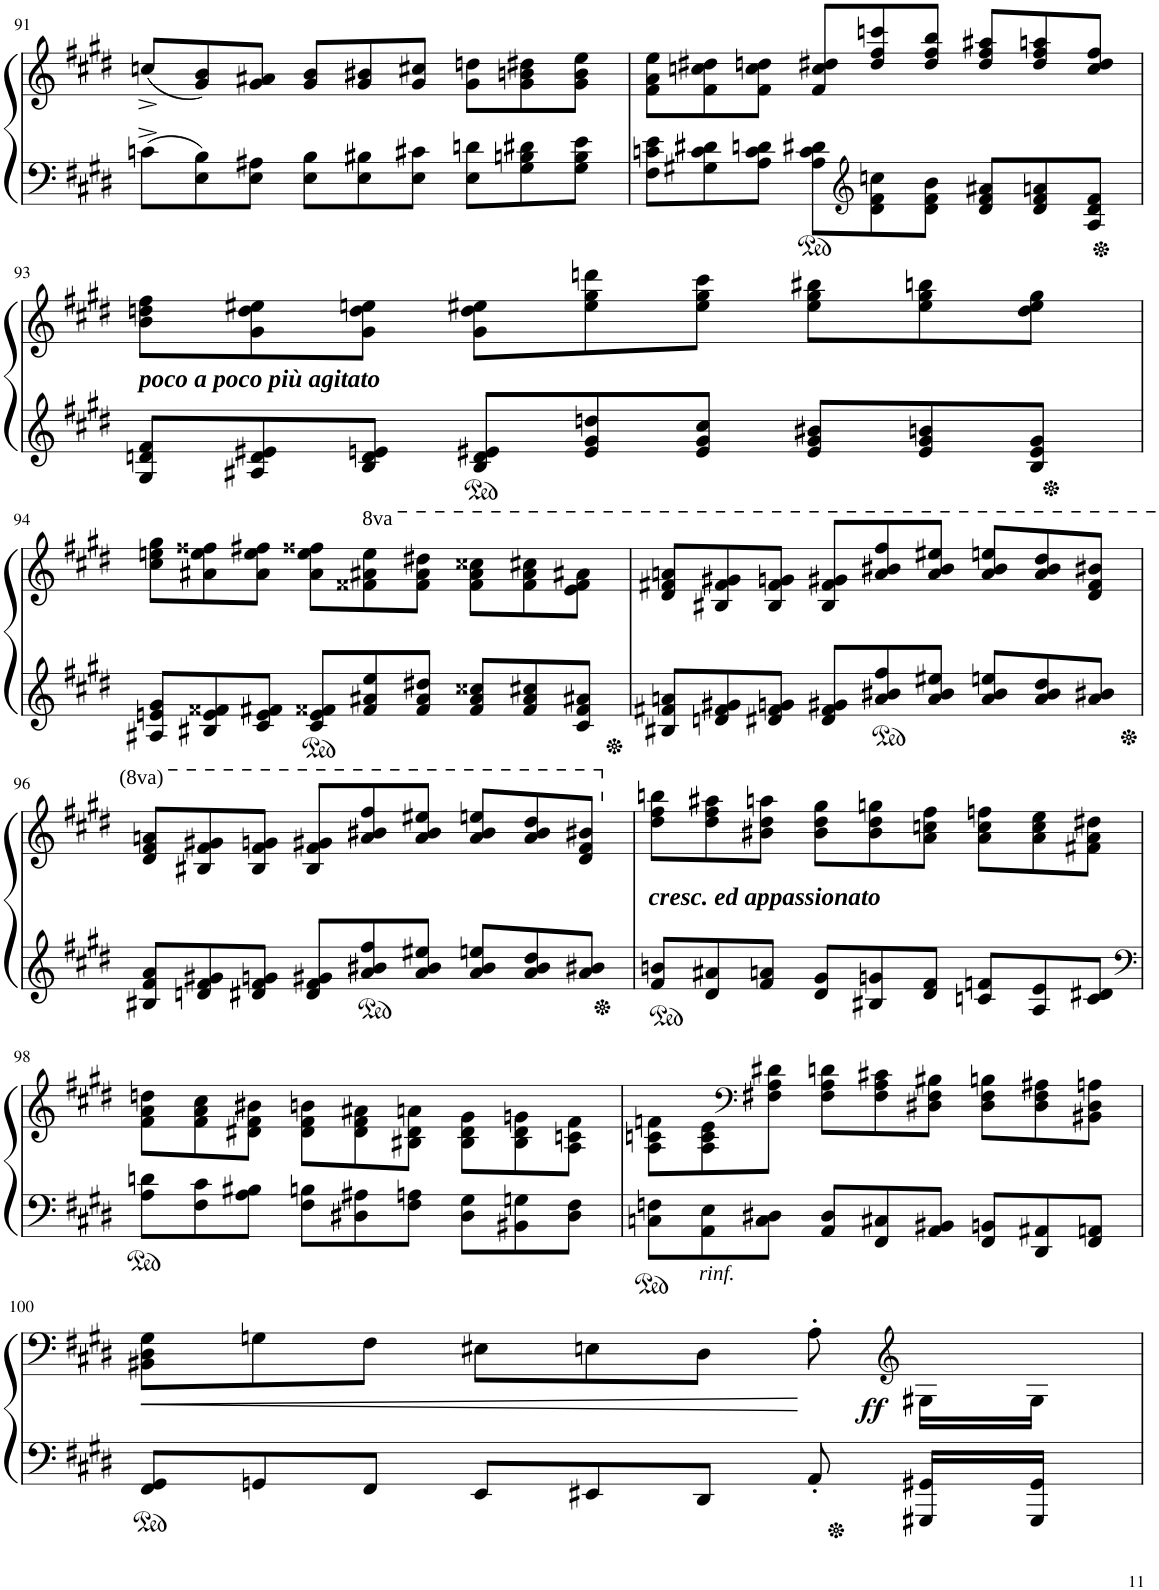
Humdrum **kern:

**kern	**kern	**dynam
*part1	*part1	*part1
*staff2	*staff1	*staff1/2
*I"Piano	*	*
*I'Pno	*	*
!!LO:PB:g=z
*clefF4	*clefG2	*
*k[f#c#g#d#]	*k[f#c#g#d#]	*
*M3/4	*M3/4	*
*Xtuplet	*Xtuplet	*
=91	=91	=91
12cn^\L	(12ccn^/L	.
12E\ 12B\	12g#/ 12b/)	.
12E\ 12A#X\J	12g#/ 12a#X/J	.
12E\ 12B\L	12g#/ 12b/L	.
12E\ 12B#X\	12g#/ 12b#X/	.
12E\ 12c#X\J	12g#/ 12cc#X/J	.
12E\ 12dn\L	12g#\ 12ddn\L	.
12G#\ 12Bn\ 12d#X\	12g#\ 12bn\ 12dd#X\	.
12G#\ 12B\ 12e\J	12g#\ 12b\ 12ee\J	.
=92	=92	=92
12F#\ 12cn\ 12e\L	12f#\ 12a\ 12ee\L	.
12G#X\ 12c\ 12d#X\	12f#\ 12ccn\ 12dd#X\	.
12A\ 12c\ 12dn\J	12f#\ 12cc\ 12ddn\J	.
12A\ 12c\ 12d#X\L	12f#/ 12cc/ 12dd#X/L	.
*clefG2	*	*
12d#\ 12f#\ 12ccn\	12dd#/ 12ff#/ 12cccn/	.
12d#\ 12f#\ 12b\J	12dd#/ 12ff#/ 12bb/J	.
12d#/ 12f#/ 12a#X/L	12dd#/ 12ff#/ 12aa#X/L	.
12d#/ 12f#/ 12an/	12dd#/ 12ff#/ 12aan/	.
12A/ 12d#/ 12f#/J	12cc/ 12dd#/ 12ff#/J	.
!!LO:LB:g=z
=93	=93	=93
!	!LO:TX:b:Bi:t=poco a poco più agitato	!
12G#/ 12dn/ 12f#/L	12b\ 12ddn\ 12ff#\L	.
12A#X/ 12d/ 12e#X/	12g#\ 12dd\ 12ee#X\	.
12B/ 12d/ 12en/J	12g#\ 12dd\ 12een\J	.
12B/ 12d/ 12e#X/L	12g#\ 12dd\ 12ee#X\L	.
12e#/ 12g#/ 12ddn/	12ee#\ 12gg#\ 12dddn\	.
12e#/ 12g#/ 12cc#/J	12ee#\ 12gg#\ 12ccc#\J	.
12e#/ 12g#/ 12b#X/L	12ee#\ 12gg#\ 12bb#X\L	.
12e#/ 12g#/ 12bn/	12ee#\ 12gg#\ 12bbn\	.
12B/ 12e#/ 12g#/J	12dd\ 12ee#\ 12gg#\J	.
!!LO:LB:g=z
=94	=94	=94
12A#X/ 12en/ 12g#/L	12cc#\ 12een\ 12gg#\L	.
12B#X/ 12e/ 12f##X/	12a#X\ 12ee\ 12ff##X\	.
12c#/ 12e/ 12f#X/J	12a#\ 12ee\ 12ff#X\J	.
12c#/ 12e/ 12f##X/L	12a#\ 12ee\ 12ff##X\L	.
*	*8va	*
12f##/ 12a#X/ 12ee/	12ff##X\ 12aa#X\ 12eee\	.
12f##/ 12a#/ 12dd#X/J	12ff##\ 12aa#\ 12ddd#X\J	.
12f##/ 12a#/ 12cc##X/L	12ff##\ 12aa#\ 12ccc##X\L	.
12f##/ 12a#/ 12cc#X/	12ff##\ 12aa#\ 12ccc#X\	.
12c#/ 12f##/ 12a#X/J	12ee\ 12ff##\ 12aa#X\J	.
=95	=95	=95
12B#X/ 12f#X/ 12an/L	12dd#/ 12ff#X/ 12aan/L	.
12dn/ 12f#/ 12g#X/	12b#X/ 12ff#/ 12gg#X/	.
12d#X/ 12f#/ 12gn/J	12b#/ 12ff#/ 12ggn/J	.
12d#/ 12f#/ 12g#X/L	12b#/ 12ff#/ 12gg#X/L	.
12a/ 12b#X/ 12ff#/	12aa/ 12bb#X/ 12fff#/	.
12a/ 12b#/ 12ee#X/J	12aa/ 12bb#/ 12eee#X/J	.
12a/ 12b#/ 12een/L	12aa/ 12bb#/ 12eeen/L	.
12a/ 12b#/ 12dd#/	12aa/ 12bb#/ 12ddd#/	.
12a/ 12b#X/J	12dd#/ 12ff#/ 12bb#X/J	.
!!LO:LB:g=z
=96	=96	=96
12B#X/ 12f#/ 12a/L	12dd#/ 12ff#/ 12aan/L	.
12dn/ 12f#/ 12g#X/	12b#X/ 12ff#/ 12gg#X/	.
12d#X/ 12f#/ 12gn/J	12b#/ 12ff#/ 12ggn/J	.
12d#/ 12f#/ 12g#X/L	12b#/ 12ff#/ 12gg#X/L	.
12a/ 12b#X/ 12ff#/	12aa/ 12bb#X/ 12fff#/	.
12a/ 12b#/ 12ee#X/J	12aa/ 12bb#/ 12eee#X/J	.
12a/ 12b#/ 12een/L	12aa/ 12bb#/ 12eeen/L	.
12a/ 12b#/ 12dd#/	12aa/ 12bb#/ 12ddd#/	.
12a/ 12b#X/J	12dd#/ 12ff#/ 12bb#X/J	.
=97	=97	=97
*	*X8va	*
!	!LO:TX:b:Bi:t=cresc. ed appassionato	!
12f#/ 12bn/L	12dd#\ 12ff#\ 12bbn\L	.
12d#/ 12a#X/	12dd#\ 12ff#\ 12aa#X\	.
12f#/ 12an/J	12b#X\ 12dd#\ 12aan\J	.
12d#/ 12g#/L	12b#\ 12dd#\ 12gg#\L	.
12B#X/ 12gn/	12b#\ 12dd#\ 12ggn\	.
12d#/ 12f#/J	12a\ 12ccn\ 12ff#\J	.
12cn/ 12fn/L	12a\ 12cc\ 12ffn\L	.
12A/ 12e/	12a\ 12cc\ 12ee\	.
12c/ 12d#X/J	12f#X\ 12a\ 12dd#X\J	.
!!LO:LB:g=z
=98	=98	=98
*clefF4	*	*
12A\ 12dn\L	12f#\ 12a\ 12ddn\L	.
12F#\ 12c#\	12f#\ 12a\ 12cc#\	.
12A\ 12B#X\J	12d#X\ 12f#\ 12b#X\J	.
12F#\ 12Bn\L	12d#\ 12f#\ 12bn\L	.
12D#X\ 12A#X\	12d#\ 12f#\ 12a#X\	.
12F#\ 12An\J	12B#X\ 12d#\ 12an\J	.
12D#\ 12G#\L	12B#\ 12d#\ 12g#\L	.
12BB#X\ 12Gn\	12B#\ 12d#\ 12gn\	.
12D#\ 12F#\J	12A\ 12cn\ 12f#\J	.
=99	=99	=99
12Cn\ 12Fn\L	12A\ 12cn\ 12fn\L	.
!	!	!LO:DY:b=2
12AA\ 12E\	12A\ 12c\ 12e\	other-dynamics
*	*clefF4	*
12C\ 12D#X\J	12F#X\ 12A\ 12d#X\J	.
12AA/ 12D#/L	12F#\ 12A\ 12dn\L	.
12FF#/ 12C#X/	12F#\ 12A\ 12c#X\	.
12AA/ 12BB#X/J	12D#X\ 12F#\ 12B#X\J	.
12FF#/ 12BBn/L	12D#\ 12F#\ 12Bn\L	.
12DD#/ 12AA#X/	12D#\ 12F#\ 12A#X\	.
12FF#/ 12AAn/J	12BB#X\ 12D#\ 12An\J	.
!!LO:LB:g=z
=100	=100	=100
!	!	!LO:HP:b
12FF#/ 12GG#/L	12BB#X\ 12D#\ 12G#\L	<
12GGn/	12Gn\	.
12FF#/J	12F#\J	.
12EE/L	12E#X\L	.
12EE#X/	12En\	.
12DD#/J	12D#\J	.
8AA'/	8A'\	[
*	*clefG2	*
!	!	!LO:DY:b
16GGG#X/ 16GG#X/LL	16G#X\LL	ff
16GGG#/ 16GG#/JJ	16G#\JJ	.
=	=	=
*-	*-	*-
